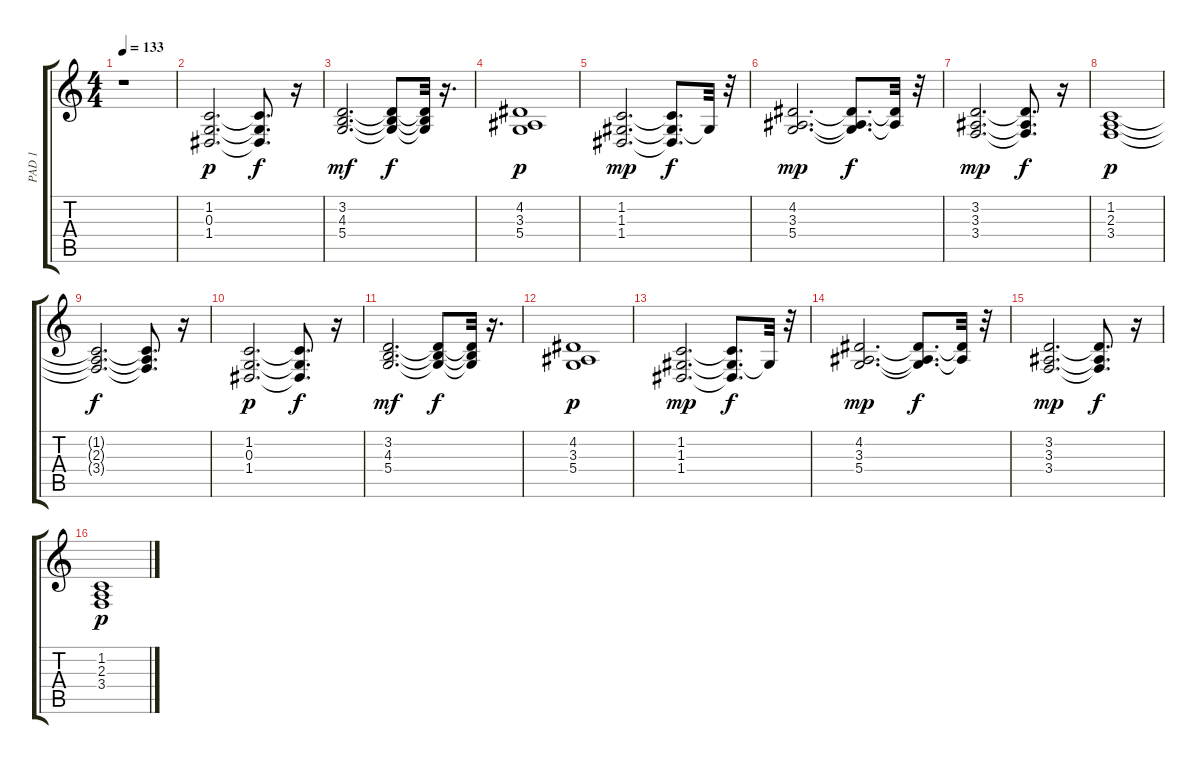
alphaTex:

\track ("PAD 1                               " "PAD 1     ") {instrument synthstrings1}
\staff {score tabs}
\tuning (E4 B3 G3 D3 A2 E2) {hide}
\ts (4 4)
\tempo 133
\clef g2
\ks c
r.1{dy p} |
(1.2 0.3 1.4).2{d} (1.2{t} 0.3{t} 1.4{t}).8{d dy f} r.16 |
(3.2 4.3 5.4).2{d dy mf} (3.2{t} 4.3{t} 5.4{t}).8{dy f} (3.2{t} 4.3{t} 5.4{t}).32 r.16{d} |
(4.2 3.3 5.4).1{dy p} |
(1.2 1.3 1.4).2{d dy mp} (1.2{t} 1.3{t} 1.4{t}).8{d dy f} 1.3{t}.32 r.32 |
(4.2 3.3 5.4).2{d dy mp} (4.2{t} 3.3{t} 5.4{t}).8{d dy f} (4.2{t} 3.3{t}).32 r.32 |
(3.2 3.3 3.4).2{d dy mp} (3.2{t} 3.3{t} 3.4{t}).8{d dy f} r.16 |
(1.2 2.3 3.4).1{dy p} |
(1.2{t} 2.3{t} 3.4{t}).2{d dy f} (1.2{t} 2.3{t} 3.4{t}).8{d} r.16 |
(1.2 0.3 1.4).2{d dy p} (1.2{t} 0.3{t} 1.4{t}).8{d dy f} r.16 |
(3.2 4.3 5.4).2{d dy mf} (3.2{t} 4.3{t} 5.4{t}).8{dy f} (3.2{t} 4.3{t} 5.4{t}).32 r.16{d} |
(4.2 3.3 5.4).1{dy p} |
(1.2 1.3 1.4).2{d dy mp} (1.2{t} 1.3{t} 1.4{t}).8{d dy f} 1.3{t}.32 r.32 |
(4.2 3.3 5.4).2{d dy mp} (4.2{t} 3.3{t} 5.4{t}).8{d dy f} (4.2{t} 3.3{t}).32 r.32 |
(3.2 3.3 3.4).2{d dy mp} (3.2{t} 3.3{t} 3.4{t}).8{d dy f} r.16 |
(1.2 2.3 3.4).1{dy p}
